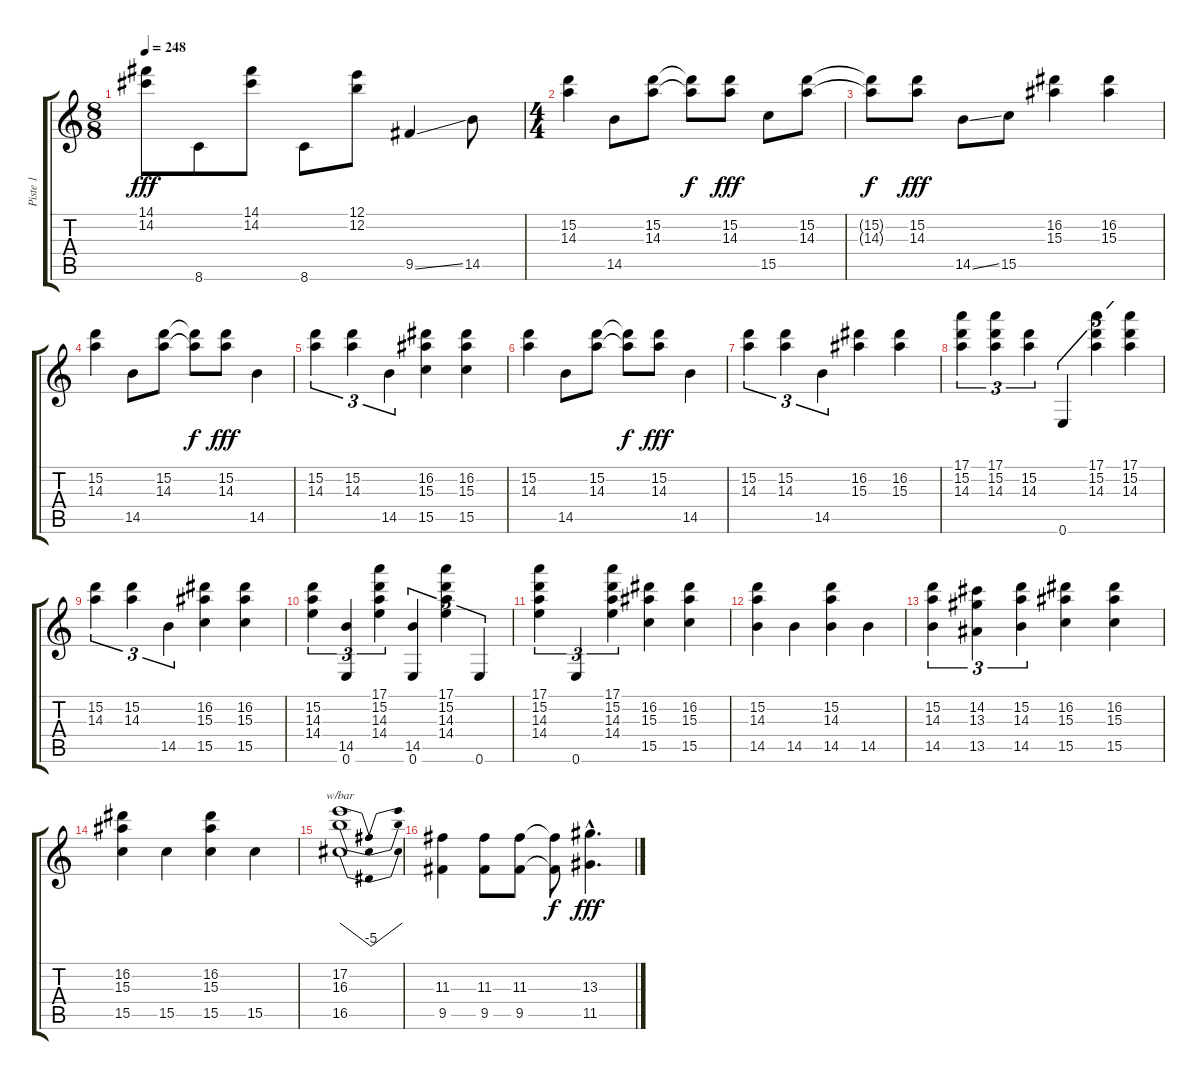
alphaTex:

\track ("Piste 1" "Piste 1") {instrument distortionguitar}
\staff {score tabs}
\tuning (E4 B3 G3 D3 A2 E2) {hide}
\ts (8 8)
\tempo 248
\clef g2
\ks c
(14.1 14.2).8{dy fff} 8.6.8 (14.1 14.2).8 8.6.8 (12.1 12.2).8 9.5{ss}.4 14.5.8 |
\ts (4 4)
(15.2 14.3).4 14.5.8 (15.2 14.3).8 (15.2{t} 14.3{t}).8{dy f} (15.2 14.3).8{dy fff} 15.5.8 (15.2 14.3).8 |
(15.2{t} 14.3{t}).8{dy f} (15.2 14.3).8{dy fff} 14.5{ss}.8 15.5.8 (16.2 15.3).4 (16.2 15.3).4 |
(15.2 14.3).4 14.5.8 (15.2 14.3).8 (15.2{t} 14.3{t}).8{dy f} (15.2 14.3).8{dy fff} 14.5.4 |
(15.2 14.3).4{tu (3 2)} (15.2 14.3).4{tu (3 2)} 14.5.4{tu (3 2)} (16.2 15.3 15.5).4 (16.2 15.3 15.5).4 |
(15.2 14.3).4 14.5.8 (15.2 14.3).8 (15.2{t} 14.3{t}).8{dy f} (15.2 14.3).8{dy fff} 14.5.4 |
(15.2 14.3).4{tu (3 2)} (15.2 14.3).4{tu (3 2)} 14.5.4{tu (3 2)} (16.2 15.3).4 (16.2 15.3).4 |
(17.1 15.2 14.3).4{tu (3 2)} (17.1 15.2 14.3).4{tu (3 2)} (15.2 14.3).4{tu (3 2)} 0.6.4{tu (3 2)} (17.1 15.2 14.3).4{tu (3 2)} (17.1 15.2 14.3).4{tu (3 2)} |
(15.2 14.3).4{tu (3 2)} (15.2 14.3).4{tu (3 2)} 14.5.4{tu (3 2)} (16.2 15.3 15.5).4 (16.2 15.3 15.5).4 |
(15.2 14.3 14.4).4{tu (3 2)} (14.5 0.6).4{tu (3 2)} (17.1 15.2 14.3 14.4).4{tu (3 2)} (14.5 0.6).4{tu (3 2)} (17.1 15.2 14.3 14.4).4{tu (3 2)} 0.6.4{tu (3 2)} |
(17.1 15.2 14.3 14.4).4{tu (3 2)} 0.6.4{tu (3 2)} (17.1 15.2 14.3 14.4).4{tu (3 2)} (16.2 15.3 15.5).4 (16.2 15.3 15.5).4 |
(15.2 14.3 14.5).4 14.5.4 (15.2 14.3 14.5).4 14.5.4 |
(15.2 14.3 14.5).4{tu (3 2)} (14.2 13.3 13.5).4{tu (3 2)} (15.2 14.3 14.5).4{tu (3 2)} (16.2 15.3 15.5).4 (16.2 15.3 15.5).4 |
(16.2 15.3 15.5).4 15.5.4 (16.2 15.3 15.5).4 15.5.4 |
(17.2 16.3 16.5).1{tbe (dip default 0 0 30 -20 60 0)} |
(11.3 9.5).4 (11.3 9.5).8 (11.3 9.5).8 (11.3{t} 9.5{t}).8{dy f} (13.3{hac} 11.5{hac}).4{d dy fff}
